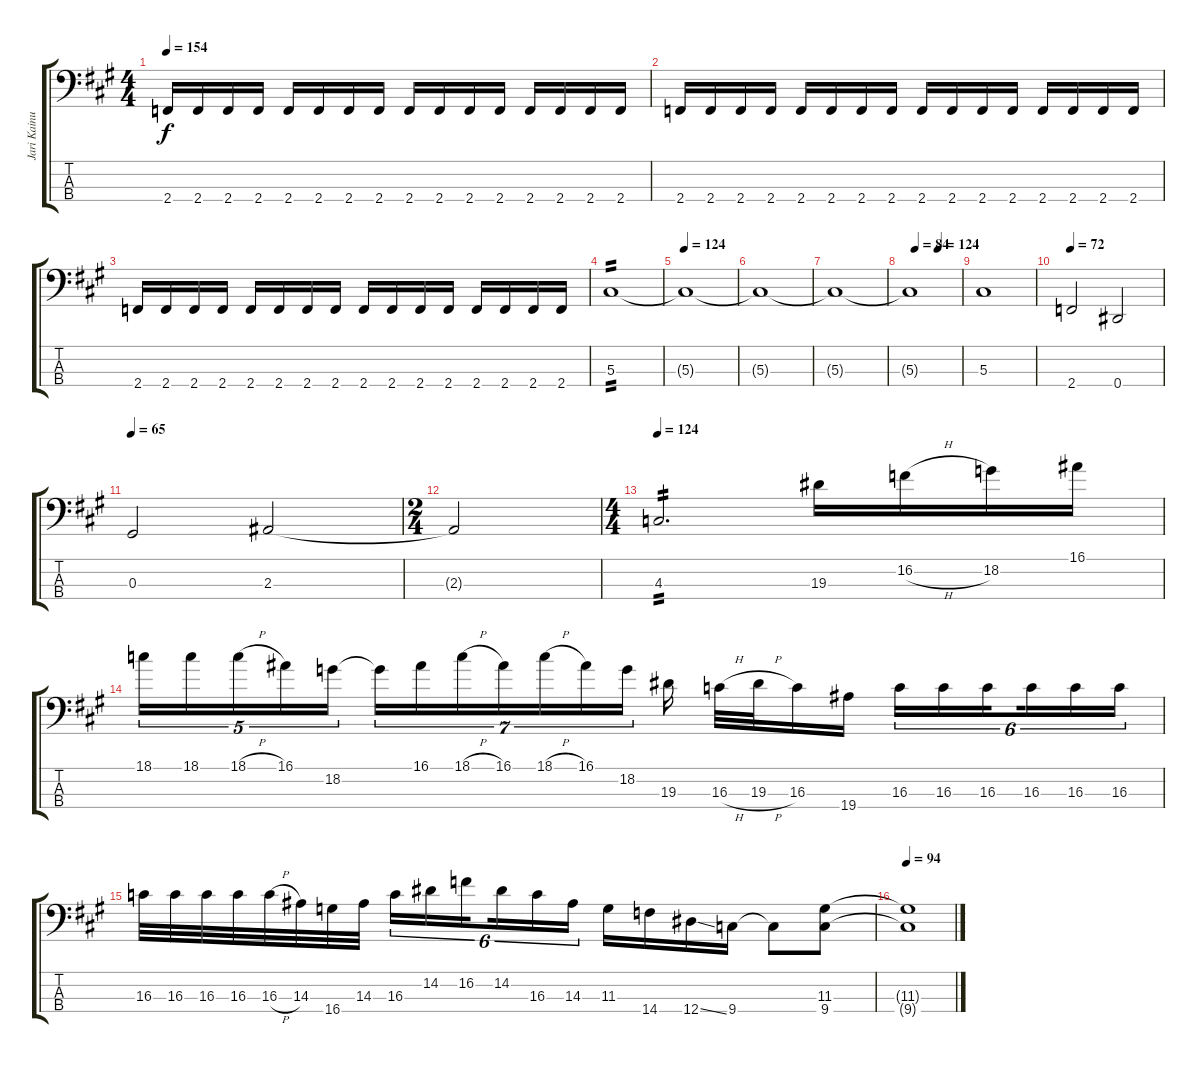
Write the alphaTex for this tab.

\track ("Jari Kainulainen" "Jari Kainu") {instrument electricbassfinger}
\staff {score tabs}
\tuning (Gb2 Db2 Ab1 Eb1) {hide}
\ts (4 4)
\tempo 154
\clef f4
\ks a
2.4.16{dy f} 2.4.16 2.4.16 2.4.16 2.4.16 2.4.16 2.4.16 2.4.16 2.4.16 2.4.16 2.4.16 2.4.16 2.4.16 2.4.16 2.4.16 2.4.16 |
2.4.16 2.4.16 2.4.16 2.4.16 2.4.16 2.4.16 2.4.16 2.4.16 2.4.16 2.4.16 2.4.16 2.4.16 2.4.16 2.4.16 2.4.16 2.4.16 |
2.4.16 2.4.16 2.4.16 2.4.16 2.4.16 2.4.16 2.4.16 2.4.16 2.4.16 2.4.16 2.4.16 2.4.16 2.4.16 2.4.16 2.4.16 2.4.16 |
5.3.1{tp 2} |
\tempo 124
5.3{t}.1 |
5.3{t}.1 |
5.3{t}.1 |
\tempo (84 0.125)
\tempo (124 0.5625)
5.3{t}.1 |
5.3.1 |
\tempo 72
2.4.2 0.4.2 |
\tempo 65
0.3.2 2.3.2 |
\ts (2 4)
2.3{t}.2 |
\ts (4 4)
\tempo 124
4.3.2{d tp 2} 19.3.16 16.2{h}.16 18.2.16 16.1.16 |
18.1.16{tu (5 4)} 18.1.16{tu (5 4)} 18.1{h}.16{tu (5 4)} 16.1.16{tu (5 4)} 18.2.16{tu (5 4)} 18.2{t}.16{tu (7 4)} 16.1.16{tu (7 4)} 18.1{h}.16{tu (7 4)} 16.1.16{tu (7 4)} 18.1{h}.16{tu (7 4)} 16.1.16{tu (7 4)} 18.2.16{tu (7 4)} 19.3.16 16.3{h}.32 19.3{h}.32 16.3.16 19.4.16 16.3.16{tu (6 4)} 16.3.16{tu (6 4)} 16.3.16{tu (6 4) beam splitsecondary} 16.3.16{tu (6 4)} 16.3.16{tu (6 4)} 16.3.16{tu (6 4)} |
16.3.32 16.3.32 16.3.32 16.3.32 16.3{h}.32 14.3.32 16.4.32 14.3.32 16.3.16{tu (6 4)} 14.2.16{tu (6 4)} 16.2.16{tu (6 4) beam splitsecondary} 14.2.16{tu (6 4)} 16.3.16{tu (6 4)} 14.3.16{tu (6 4)} 11.3.16 14.4.16 12.4{ss}.16 9.4.16 9.4{t}.8 (11.3 9.4).8 |
\tempo 94
(11.3{t} 9.4{t}).1
